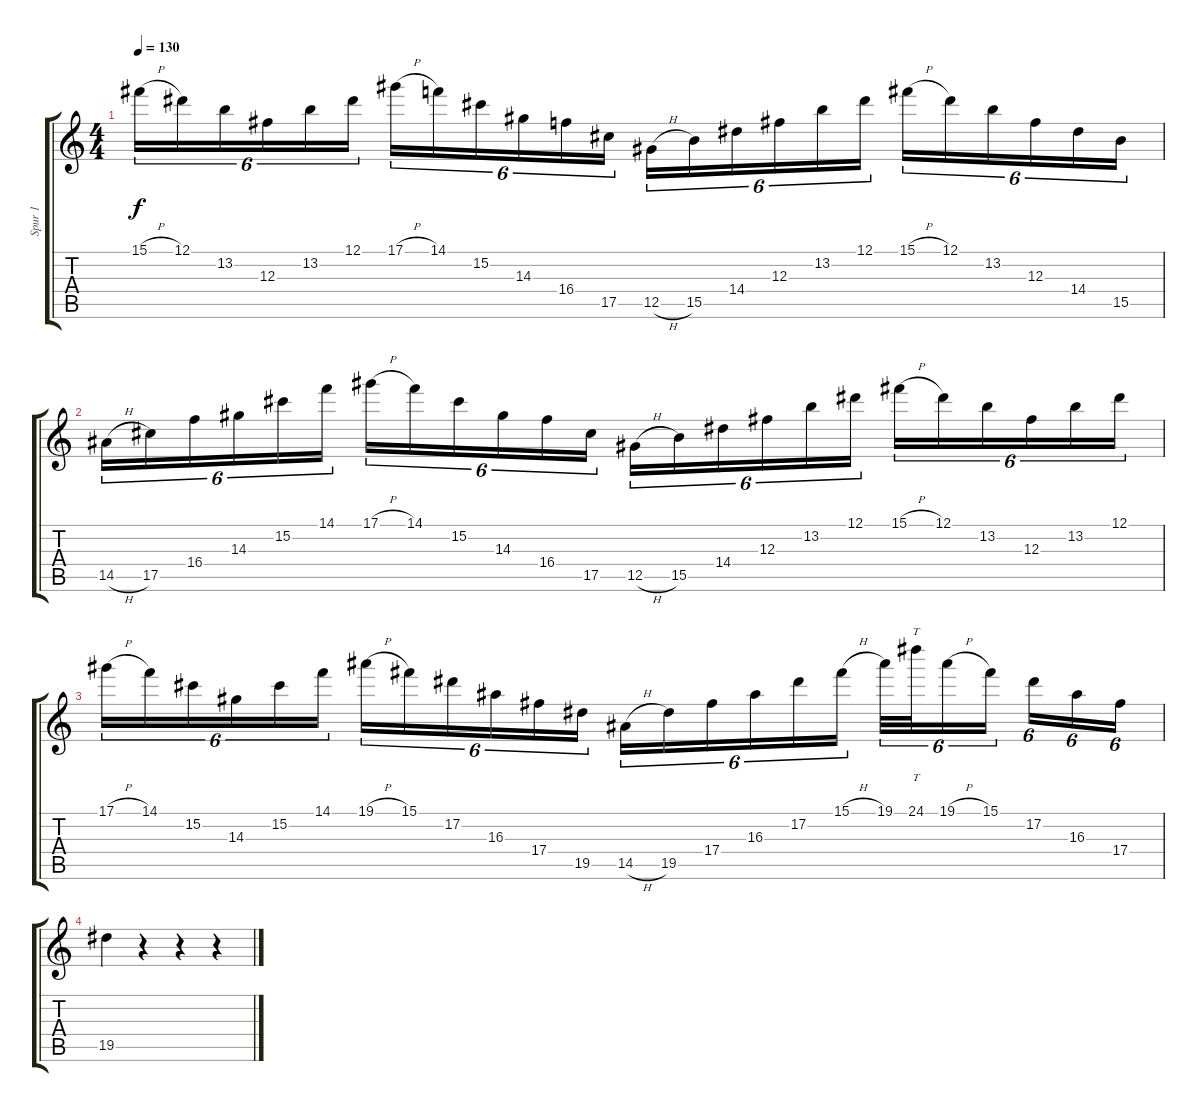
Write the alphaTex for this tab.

\track ("Spur 1" "Spur 1") {instrument overdrivenguitar}
\staff {score tabs}
\tuning (Eb4 Bb3 Gb3 Db3 Ab2 Eb2) {hide}
\ts (4 4)
\tempo 130
\clef g2
\ks c
15.1{h}.16{tu (6 4) dy f} 12.1.16{tu (6 4)} 13.2.16{tu (6 4)} 12.3.16{tu (6 4)} 13.2.16{tu (6 4)} 12.1.16{tu (6 4)} 17.1{h}.16{tu (6 4)} 14.1.16{tu (6 4)} 15.2.16{tu (6 4)} 14.3.16{tu (6 4)} 16.4.16{tu (6 4)} 17.5.16{tu (6 4)} 12.5{h}.16{tu (6 4)} 15.5.16{tu (6 4)} 14.4.16{tu (6 4)} 12.3.16{tu (6 4)} 13.2.16{tu (6 4)} 12.1.16{tu (6 4)} 15.1{h}.16{tu (6 4)} 12.1.16{tu (6 4)} 13.2.16{tu (6 4)} 12.3.16{tu (6 4)} 14.4.16{tu (6 4)} 15.5.16{tu (6 4)} |
14.5{h}.16{tu (6 4)} 17.5.16{tu (6 4)} 16.4.16{tu (6 4)} 14.3.16{tu (6 4)} 15.2.16{tu (6 4)} 14.1.16{tu (6 4)} 17.1{h}.16{tu (6 4)} 14.1.16{tu (6 4)} 15.2.16{tu (6 4)} 14.3.16{tu (6 4)} 16.4.16{tu (6 4)} 17.5.16{tu (6 4)} 12.5{h}.16{tu (6 4)} 15.5.16{tu (6 4)} 14.4.16{tu (6 4)} 12.3.16{tu (6 4)} 13.2.16{tu (6 4)} 12.1.16{tu (6 4)} 15.1{h}.16{tu (6 4)} 12.1.16{tu (6 4)} 13.2.16{tu (6 4)} 12.3.16{tu (6 4)} 13.2.16{tu (6 4)} 12.1.16{tu (6 4)} |
17.1{h}.16{tu (6 4)} 14.1.16{tu (6 4)} 15.2.16{tu (6 4)} 14.3.16{tu (6 4)} 15.2.16{tu (6 4)} 14.1.16{tu (6 4)} 19.1{h}.16{tu (6 4)} 15.1.16{tu (6 4)} 17.2.16{tu (6 4)} 16.3.16{tu (6 4)} 17.4.16{tu (6 4)} 19.5.16{tu (6 4)} 14.5{h}.16{tu (6 4)} 19.5.16{tu (6 4)} 17.4.16{tu (6 4)} 16.3.16{tu (6 4)} 17.2.16{tu (6 4)} 15.1{h}.16{tu (6 4)} 19.1.32{tu (6 4)} 24.1.32{tt tu (6 4)} 19.1{h}.16{tu (6 4)} 15.1.16{tu (6 4)} 17.2.16{tu (6 4)} 16.3.16{tu (6 4)} 17.4.16{tu (6 4)} |
19.5.4 r.4 r.4 r.4
